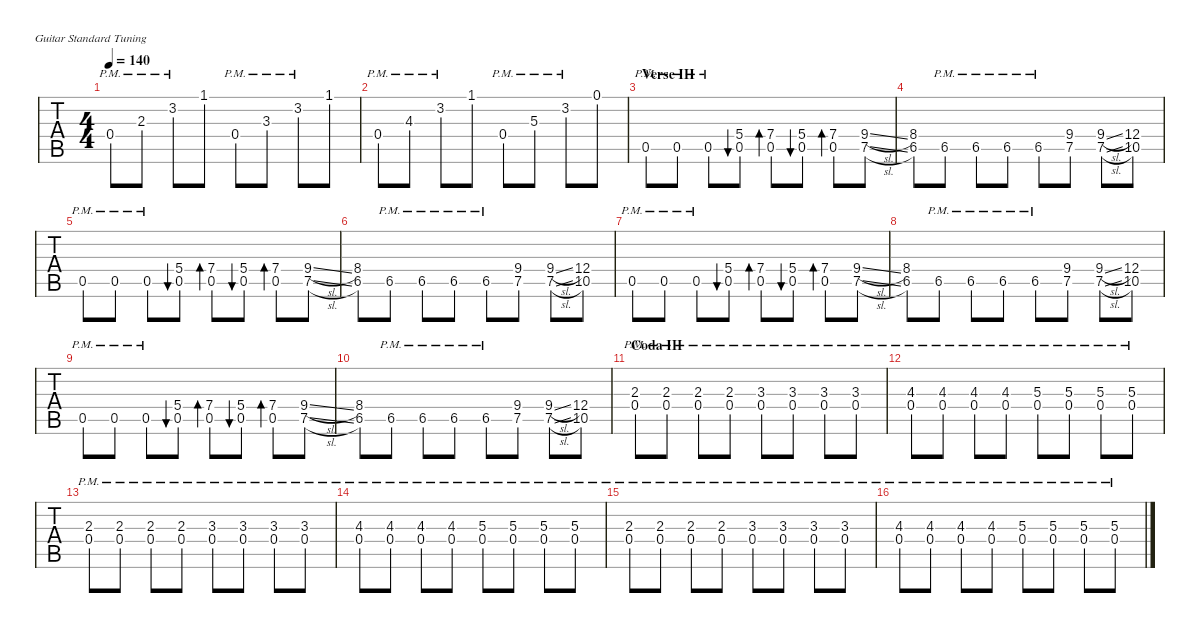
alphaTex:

\defaultSystemsLayout 4
\hideDynamics
\bracketExtendMode nobrackets
\otherSystemsTrackNameOrientation horizontal
\track ("Rhythm Guitar 1" "     ") {multiBarRest instrument distortionguitar}
\staff {tabs}
\tuning (E4 B3 G3 D3 A2 E2)
\ts (4 4)
\tempo 140
\clef g2
\ks c
0.4{pm}.8{dy mf} 2.3{pm}.8 3.2{pm}.8 1.1.8 0.4{pm}.8 3.3{pm acc #}.8 3.2{pm}.8 1.1.8 |
0.4{pm}.8 4.3{pm}.8 3.2{pm}.8 1.1.8 0.4{pm}.8 5.3{pm}.8 3.2{pm}.8 0.1.8 |
\section ("" "Verse III")
0.5{pm}.8 0.5{pm}.8 0.5{pm}.8 (5.4 0.5).8{bu 30} (7.4 0.5).8{bd 30} (5.4 0.5).8{bu 30} (7.4 0.5).8{bd 30} (7.5{sl} 9.4{sl}).8 |
(6.5{acc #} 8.4{acc #}).8 6.5{pm acc #}.8 6.5{pm acc #}.8 6.5{pm acc #}.8 6.5{pm acc #}.8 (7.5 9.4).8 (7.5{sl} 9.4{sl}).8 (10.5 12.4).8 |
0.5{pm}.8 0.5{pm}.8 0.5{pm}.8 (5.4 0.5).8{bu 30} (7.4 0.5).8{bd 30} (5.4 0.5).8{bu 30} (7.4 0.5).8{bd 30} (7.5{sl} 9.4{sl}).8 |
(6.5{acc #} 8.4{acc #}).8 6.5{pm acc #}.8 6.5{pm acc #}.8 6.5{pm acc #}.8 6.5{pm acc #}.8 (7.5 9.4).8 (7.5{sl} 9.4{sl}).8 (10.5 12.4).8 |
0.5{pm}.8 0.5{pm}.8 0.5{pm}.8 (5.4 0.5).8{bu 30} (7.4 0.5).8{bd 30} (5.4 0.5).8{bu 30} (7.4 0.5).8{bd 30} (7.5{sl} 9.4{sl}).8 |
(6.5{acc #} 8.4{acc #}).8 6.5{pm acc #}.8 6.5{pm acc #}.8 6.5{pm acc #}.8 6.5{pm acc #}.8 (7.5 9.4).8 (7.5{sl} 9.4{sl}).8 (10.5 12.4).8 |
0.5{pm}.8 0.5{pm}.8 0.5{pm}.8 (5.4 0.5).8{bu 30} (7.4 0.5).8{bd 30} (5.4 0.5).8{bu 30} (7.4 0.5).8{bd 30} (7.5{sl} 9.4{sl}).8 |
(6.5{acc #} 8.4{acc #}).8 6.5{pm acc #}.8 6.5{pm acc #}.8 6.5{pm acc #}.8 6.5{pm acc #}.8 (7.5 9.4).8 (7.5{sl} 9.4{sl}).8 (10.5 12.4).8 |
\section ("" "Coda III")
(0.4{pm} 2.3{pm}).8 (0.4{pm} 2.3{pm}).8 (0.4{pm} 2.3{pm}).8 (0.4{pm} 2.3{pm}).8 (0.4{pm} 3.3{pm acc #}).8 (0.4{pm} 3.3{pm acc #}).8 (0.4{pm} 3.3{pm acc #}).8 (0.4{pm} 3.3{pm acc #}).8 |
(0.4{pm} 4.3{pm}).8 (0.4{pm} 4.3{pm}).8 (0.4{pm} 4.3{pm}).8 (0.4{pm} 4.3{pm}).8 (0.4{pm} 5.3{pm}).8 (0.4{pm} 5.3{pm}).8 (0.4{pm} 5.3{pm}).8 (0.4{pm} 5.3{pm}).8 |
(0.4{pm} 2.3{pm}).8 (0.4{pm} 2.3{pm}).8 (0.4{pm} 2.3{pm}).8 (0.4{pm} 2.3{pm}).8 (0.4{pm} 3.3{pm acc #}).8 (0.4{pm} 3.3{pm acc #}).8 (0.4{pm} 3.3{pm acc #}).8 (0.4{pm} 3.3{pm acc #}).8 |
(0.4{pm} 4.3{pm}).8 (0.4{pm} 4.3{pm}).8 (0.4{pm} 4.3{pm}).8 (0.4{pm} 4.3{pm}).8 (0.4{pm} 5.3{pm}).8 (0.4{pm} 5.3{pm}).8 (0.4{pm} 5.3{pm}).8 (0.4{pm} 5.3{pm}).8 |
(0.4{pm} 2.3{pm}).8 (0.4{pm} 2.3{pm}).8 (0.4{pm} 2.3{pm}).8 (0.4{pm} 2.3{pm}).8 (0.4{pm} 3.3{pm acc #}).8 (0.4{pm} 3.3{pm acc #}).8 (0.4{pm} 3.3{pm acc #}).8 (0.4{pm} 3.3{pm acc #}).8 |
(0.4{pm} 4.3{pm}).8 (0.4{pm} 4.3{pm}).8 (0.4{pm} 4.3{pm}).8 (0.4{pm} 4.3{pm}).8 (0.4{pm} 5.3{pm}).8 (0.4{pm} 5.3{pm}).8 (0.4{pm} 5.3{pm}).8 (0.4{pm} 5.3{pm}).8
